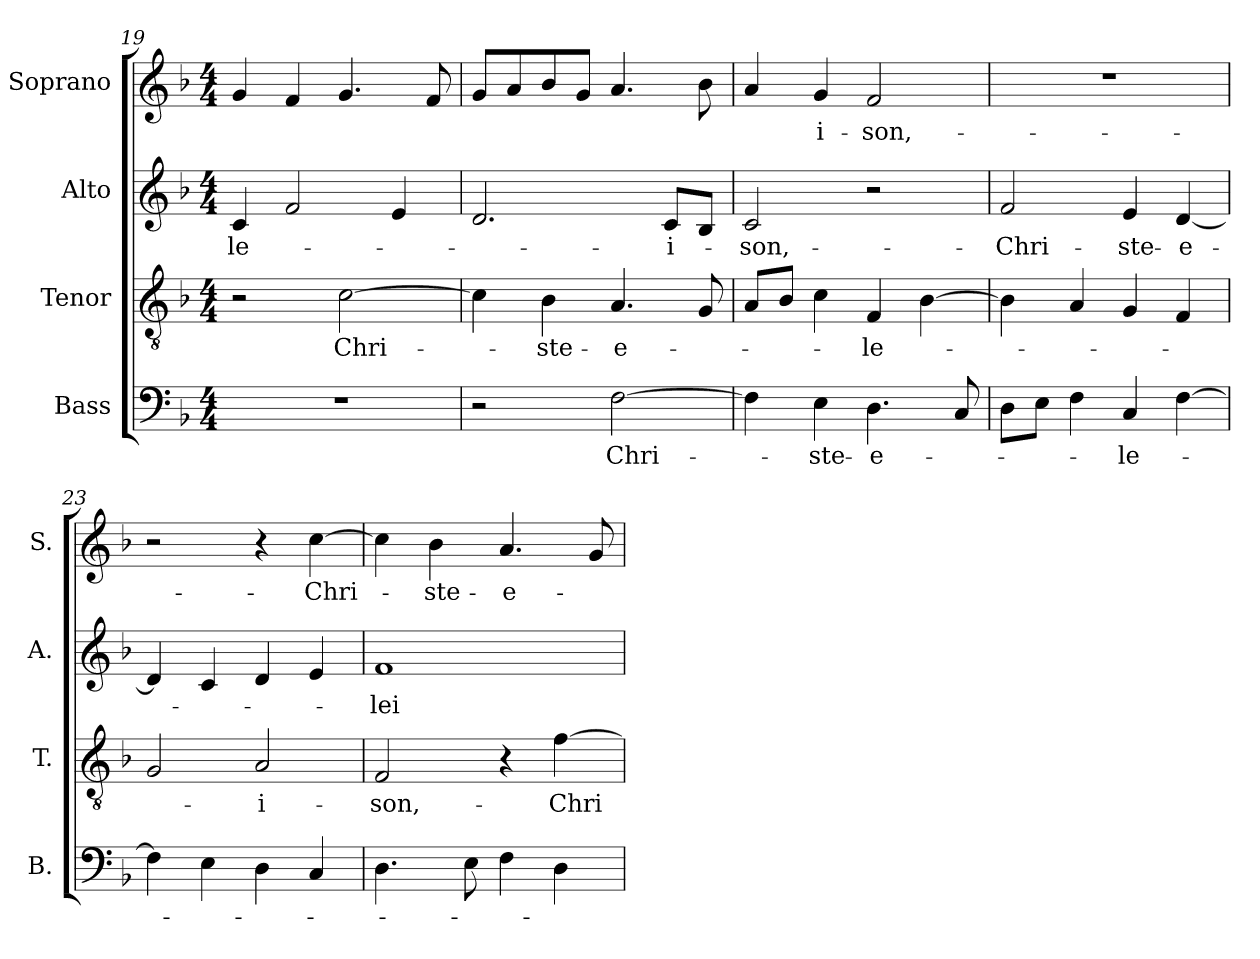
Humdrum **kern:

**kern	**text	**kern	**text	**kern	**text	**kern	**text
*part4	*part4	*part3	*part3	*part2	*part2	*part1	*part1
*staff4	*staff4	*staff3	*staff3	*staff2	*staff2	*staff1	*staff1
*I"Bass	*	*I"Tenor	*	*I"Alto	*	*I"Soprano	*
*I'B.	*	*I'T.	*	*I'A.	*	*I'S.	*
*clefF4	*	*clefGv2	*	*clefG2	*	*clefG2	*
*	*	*ITrd7c12	*	*	*	*	*
*k[b-]	*	*k[b-]	*	*k[b-]	*	*k[b-]	*
*F:	*	*F:	*	*F:	*	*F:	*
*M4/4	*	*M4/4	*	*M4/4	*	*M4/4	*
=19	=19	=19	=19	=19	=19	=19	=19
!	!	!	!	!	!LO:LY:b:color=#000000	!	!
1r	.	2r	.	4ci/	-le-	4gi/	.
.	.	.	.	2fi/	.	4fi/	.
!	!	!	!LO:LY:b:color=#000000	!	!	!	!
.	.	[2Ci\	-Chri-	.	.	4.gi/	.
.	.	.	.	4ei/	.	.	.
.	.	.	.	.	.	8fi/	.
=20	=20	=20	=20	=20	=20	=20	=20
2r	.	4Ci\]	.	2.di/	.	8gi/L	.
.	.	.	.	.	.	8ai/	.
!	!	!	!LO:LY:b:color=#000000	!	!	!	!
.	.	4BB-i\	-ste-	.	.	8b-i/	.
.	.	.	.	.	.	8gi/J	.
!	!LO:LY:b:color=#000000	!	!	!	!	!	!
!	!	!	!LO:LY:b:color=#000000	!	!	!	!
[2Fi\	-Chri-	4.AAi/	-e-	.	.	4.ai/	.
!	!	!	!	!	!LO:LY:b:color=#000000	!	!
.	.	.	.	8ci/L	-i-	.	.
.	.	8GGi/	.	8B-i/J	.	8b-i\	.
=21	=21	=21	=21	=21	=21	=21	=21
!	!	!	!	!	!LO:LY:b:color=#000000	!	!
4Fi\]	.	8AAi/L	.	2ci/	-son,-	4ai/	.
.	.	8BB-i/J	.	.	.	.	.
!	!LO:LY:b:color=#000000	!	!	!	!	!	!
!	!	!	!	!	!	!	!LO:LY:b:color=#000000
4Ei\	-ste-	4Ci\	.	.	.	4gi/	-i-
!	!LO:LY:b:color=#000000	!	!	!	!	!	!
!	!	!	!LO:LY:b:color=#000000	!	!	!	!
!	!	!	!	!	!	!	!LO:LY:b:color=#000000
4.Di\	-e-	4FFi/	-le-	2r	.	2fi/	-son,-
.	.	[4BB-i\	.	.	.	.	.
8Ci/	.	.	.	.	.	.	.
!!LO:LB:g=z
=22	=22	=22	=22	=22	=22	=22	=22
!	!	!	!	!	!LO:LY:b:color=#000000	!	!
8Di\L	.	4BB-i\]	.	2fi/	-Chri-	1r	.
8Ei\J	.	.	.	.	.	.	.
4Fi\	.	4AAi/	.	.	.	.	.
!	!LO:LY:b:color=#000000	!	!	!	!	!	!
!	!	!	!	!	!LO:LY:b:color=#000000	!	!
4Ci/	-le-	4GGi/	.	4ei/	-ste-	.	.
!	!	!	!	!	!LO:LY:b:color=#000000	!	!
[4Fi\	.	4FFi/	.	[4di/	-e-	.	.
=23	=23	=23	=23	=23	=23	=23	=23
4Fi\]	.	2GGi/	.	4di/]	.	2r	.
4Ei\	.	.	.	4ci/	.	.	.
!	!	!	!LO:LY:b:color=#000000	!	!	!	!
4Di\	.	2AAi/	-i-	4di/	.	4r	.
!	!	!	!	!	!	!	!LO:LY:b:color=#000000
4Ci/	.	.	.	4ei/	.	[4cci\	-Chri-
=24	=24	=24	=24	=24	=24	=24	=24
!	!	!	!LO:LY:b:color=#000000	!	!	!	!
!	!	!	!	!	!LO:LY:b:color=#000000	!	!
4.Di\	.	2FFi/	-son,-	1fi	-lei-	4cci\]	.
!	!	!	!	!	!	!	!LO:LY:b:color=#000000
.	.	.	.	.	.	4b-i\	-ste-
8Ei\	.	.	.	.	.	.	.
!	!	!	!	!	!	!	!LO:LY:b:color=#000000
4Fi\	.	4r	.	.	.	4.ai/	-e-
!	!	!	!LO:LY:b:color=#000000	!	!	!	!
4Di\	.	[4Fi\	-Chri-	.	.	.	.
.	.	.	.	.	.	8gi/	.
=	=	=	=	=	=	=	=
*-	*-	*-	*-	*-	*-	*-	*-
